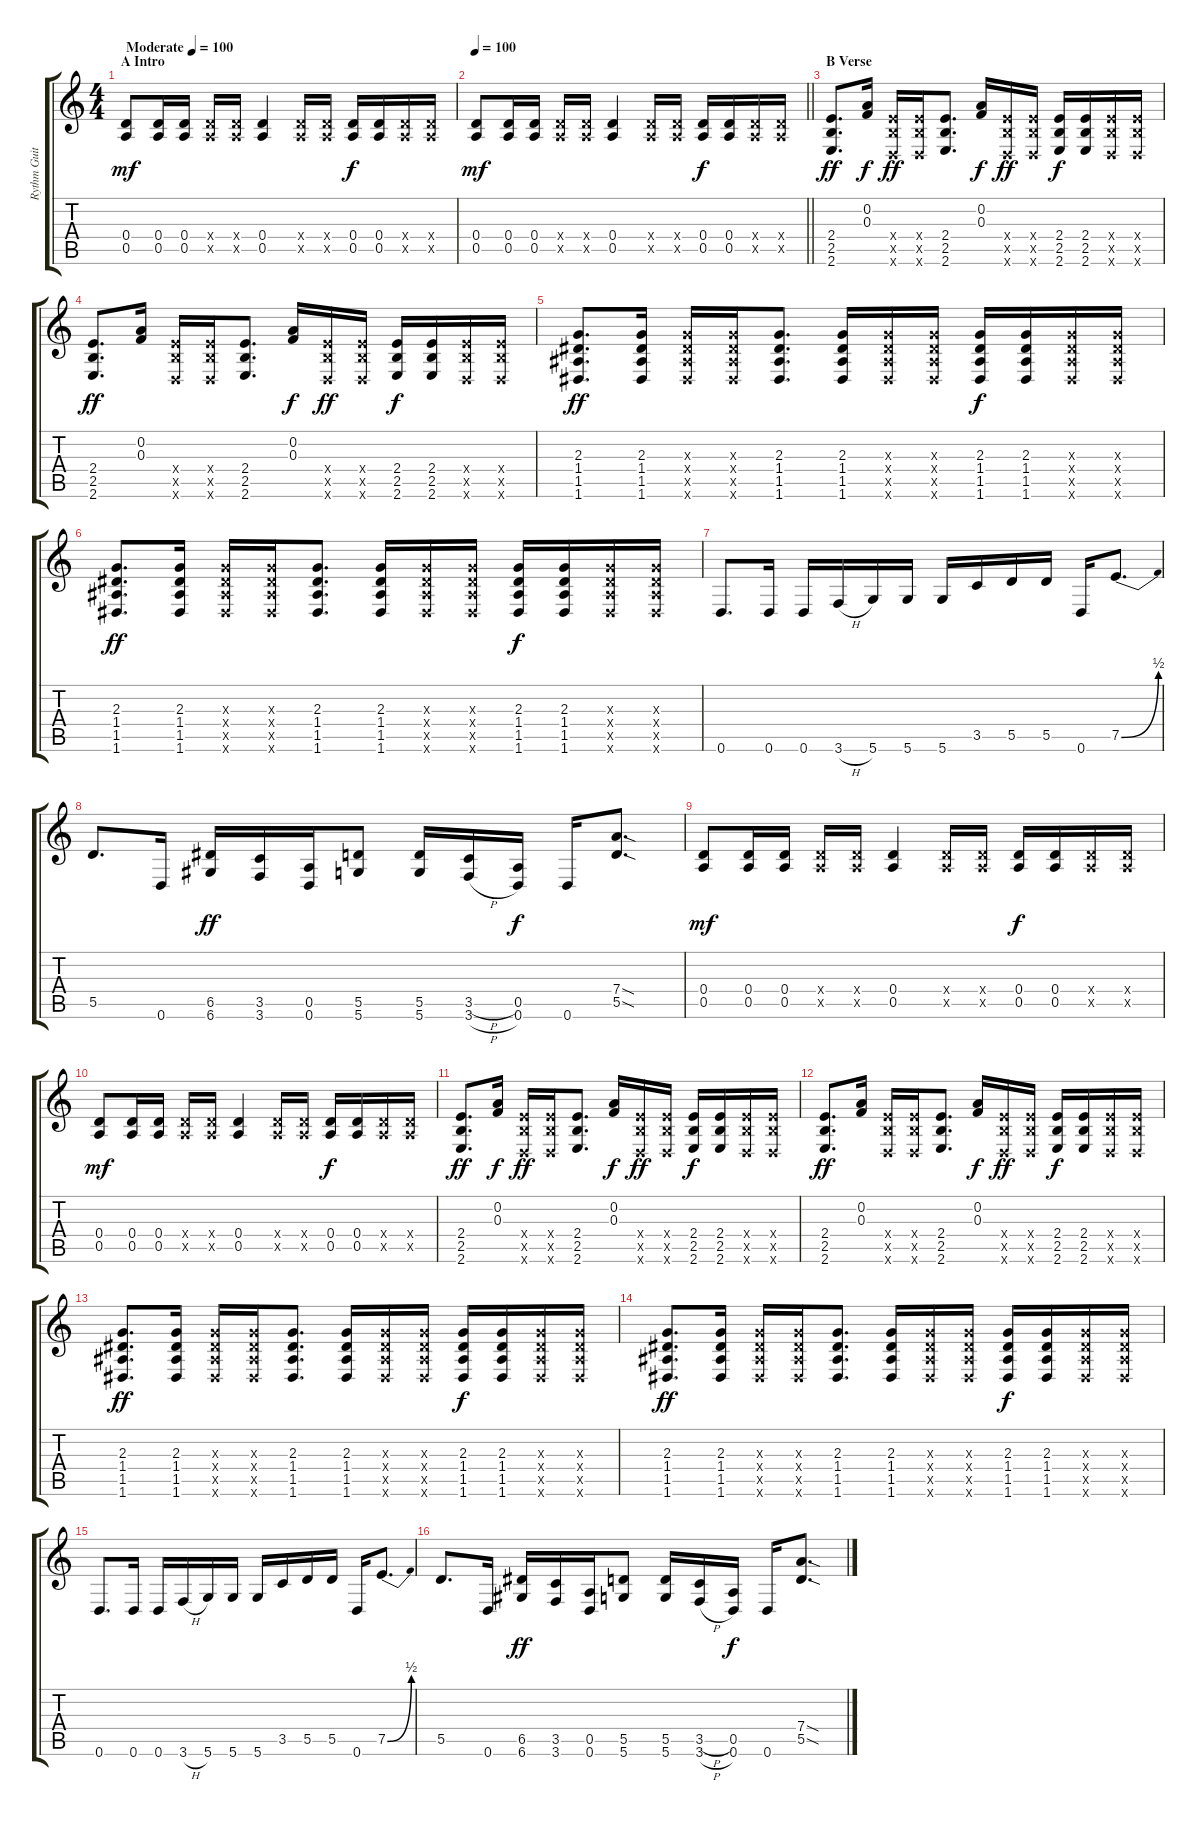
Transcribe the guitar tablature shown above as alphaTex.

\track ("Rythm Guitar" "Rythm Guit") {instrument overdrivenguitar}
\staff {score tabs}
\tuning (E4 A3 F3 D3 A2 D2) {hide}
\ts (4 4)
\section ("" "A Intro")
\tempo (100 "Moderate")
\clef g2
\ks c
(0.4 0.5).8{dy mf instrument overdrivenguitar} (0.4 0.5).16 (0.4 0.5).16 (0.4{x} 0.5{x}).16 (0.4{x} 0.5{x}).16 (0.4 0.5).4 (0.4{x} 0.5{x}).16 (0.4{x} 0.5{x}).16 (0.4 0.5).16{dy f} (0.4 0.5).16 (0.4{x} 0.5{x}).16 (0.4{x} 0.5{x}).16 |
\tempo 100
\barLineRight lightlight
(0.4 0.5).8{dy mf} (0.4 0.5).16 (0.4 0.5).16 (0.4{x} 0.5{x}).16 (0.4{x} 0.5{x}).16 (0.4 0.5).4 (0.4{x} 0.5{x}).16 (0.4{x} 0.5{x}).16 (0.4 0.5).16{dy f} (0.4 0.5).16 (0.4{x} 0.5{x}).16 (0.4{x} 0.5{x}).16 |
\section ("" "B Verse")
(2.4 2.5 2.6).8{d dy ff} (0.2 0.3).16{dy f} (2.4{x} 2.5{x} 0.6{x}).16{dy ff} (2.4{x} 2.5{x} 0.6{x}).16 (2.4 2.5 2.6).8{d} (0.2 0.3).16{dy f} (2.4{x} 2.5{x} 0.6{x}).16{dy ff} (2.4{x} 2.5{x} 0.6{x}).16 (2.4 2.5 2.6).16{dy f} (2.4 2.5 2.6).16 (2.4{x} 2.5{x} 0.6{x}).16 (2.4{x} 2.5{x} 0.6{x}).16 |
(2.4 2.5 2.6).8{d dy ff} (0.2 0.3).16 (2.4{x} 2.5{x} 0.6{x}).16 (2.4{x} 2.5{x} 0.6{x}).16 (2.4 2.5 2.6).8{d} (0.2 0.3).16{dy f} (2.4{x} 2.5{x} 0.6{x}).16{dy ff} (2.4{x} 2.5{x} 0.6{x}).16 (2.4 2.5 2.6).16{dy f} (2.4 2.5 2.6).16 (2.4{x} 2.5{x} 0.6{x}).16 (2.4{x} 2.5{x} 0.6{x}).16 |
(2.3 1.4 1.5 1.6).8{d dy ff} (2.3 1.4 1.5 1.6).16 (2.3{x} 1.4{x} 1.5{x} 1.6{x}).16 (2.3{x} 1.4{x} 1.5{x} 1.6{x}).16 (2.3 1.4 1.5 1.6).8{d} (2.3 1.4 1.5 1.6).16 (2.3{x} 1.4{x} 1.5{x} 1.6{x}).16 (2.3{x} 1.4{x} 1.5{x} 1.6{x}).16 (2.3 1.4 1.5 1.6).16{dy f} (2.3 1.4 1.5 1.6).16 (2.3{x} 1.4{x} 1.5{x} 1.6{x}).16 (2.3{x} 1.4{x} 1.5{x} 1.6{x}).16 |
(2.3 1.4 1.5 1.6).8{d dy ff} (2.3 1.4 1.5 1.6).16 (2.3{x} 1.4{x} 1.5{x} 1.6{x}).16 (2.3{x} 1.4{x} 1.5{x} 1.6{x}).16 (2.3 1.4 1.5 1.6).8{d} (2.3 1.4 1.5 1.6).16 (2.3{x} 1.4{x} 1.5{x} 1.6{x}).16 (2.3{x} 1.4{x} 1.5{x} 1.6{x}).16 (2.3 1.4 1.5 1.6).16{dy f} (2.3 1.4 1.5 1.6).16 (2.3{x} 1.4{x} 1.5{x} 1.6{x}).16 (2.3{x} 1.4{x} 1.5{x} 1.6{x}).16 |
0.6.8{d instrument overdrivenguitar} 0.6.16 0.6.16 3.6{h}.16 5.6.16 5.6.16 5.6.16 3.5.16 5.5.16 5.5.16 0.6.16 7.5{be (bend 0 0 60 2)}.8{d} |
5.5.8{d} 0.6.16 (6.5 6.6).16{dy ff} (3.5 3.6).16 (0.5 0.6).16 (5.5 5.6).8 (5.5 5.6).16 (3.5{h} 3.6{h}).16 (0.5 0.6).16{dy f} 0.6.16 (7.4{sod} 5.5{sod}).8{d} |
(0.4 0.5).8{dy mf} (0.4 0.5).16 (0.4 0.5).16 (0.4{x} 0.5{x}).16 (0.4{x} 0.5{x}).16 (0.4 0.5).4 (0.4{x} 0.5{x}).16 (0.4{x} 0.5{x}).16 (0.4 0.5).16{dy f} (0.4 0.5).16 (0.4{x} 0.5{x}).16 (0.4{x} 0.5{x}).16 |
(0.4 0.5).8{dy mf} (0.4 0.5).16 (0.4 0.5).16 (0.4{x} 0.5{x}).16 (0.4{x} 0.5{x}).16 (0.4 0.5).4 (0.4{x} 0.5{x}).16 (0.4{x} 0.5{x}).16 (0.4 0.5).16{dy f} (0.4 0.5).16 (0.4{x} 0.5{x}).16 (0.4{x} 0.5{x}).16 |
(2.4 2.5 2.6).8{d dy ff} (0.2 0.3).16{dy f} (2.4{x} 2.5{x} 0.6{x}).16{dy ff} (2.4{x} 2.5{x} 0.6{x}).16 (2.4 2.5 2.6).8{d} (0.2 0.3).16{dy f} (2.4{x} 2.5{x} 0.6{x}).16{dy ff} (2.4{x} 2.5{x} 0.6{x}).16 (2.4 2.5 2.6).16{dy f} (2.4 2.5 2.6).16 (2.4{x} 2.5{x} 0.6{x}).16 (2.4{x} 2.5{x} 0.6{x}).16 |
(2.4 2.5 2.6).8{d dy ff} (0.2 0.3).16 (2.4{x} 2.5{x} 0.6{x}).16 (2.4{x} 2.5{x} 0.6{x}).16 (2.4 2.5 2.6).8{d} (0.2 0.3).16{dy f} (2.4{x} 2.5{x} 0.6{x}).16{dy ff} (2.4{x} 2.5{x} 0.6{x}).16 (2.4 2.5 2.6).16{dy f} (2.4 2.5 2.6).16 (2.4{x} 2.5{x} 0.6{x}).16 (2.4{x} 2.5{x} 0.6{x}).16 |
(2.3 1.4 1.5 1.6).8{d dy ff} (2.3 1.4 1.5 1.6).16 (2.3{x} 1.4{x} 1.5{x} 1.6{x}).16 (2.3{x} 1.4{x} 1.5{x} 1.6{x}).16 (2.3 1.4 1.5 1.6).8{d} (2.3 1.4 1.5 1.6).16 (2.3{x} 1.4{x} 1.5{x} 1.6{x}).16 (2.3{x} 1.4{x} 1.5{x} 1.6{x}).16 (2.3 1.4 1.5 1.6).16{dy f} (2.3 1.4 1.5 1.6).16 (2.3{x} 1.4{x} 1.5{x} 1.6{x}).16 (2.3{x} 1.4{x} 1.5{x} 1.6{x}).16 |
(2.3 1.4 1.5 1.6).8{d dy ff} (2.3 1.4 1.5 1.6).16 (2.3{x} 1.4{x} 1.5{x} 1.6{x}).16 (2.3{x} 1.4{x} 1.5{x} 1.6{x}).16 (2.3 1.4 1.5 1.6).8{d} (2.3 1.4 1.5 1.6).16 (2.3{x} 1.4{x} 1.5{x} 1.6{x}).16 (2.3{x} 1.4{x} 1.5{x} 1.6{x}).16 (2.3 1.4 1.5 1.6).16{dy f} (2.3 1.4 1.5 1.6).16 (2.3{x} 1.4{x} 1.5{x} 1.6{x}).16 (2.3{x} 1.4{x} 1.5{x} 1.6{x}).16 |
0.6.8{d} 0.6.16 0.6.16 3.6{h}.16 5.6.16 5.6.16 5.6.16 3.5.16 5.5.16 5.5.16 0.6.16 7.5{be (bend 0 0 60 2)}.8{d} |
5.5.8{d} 0.6.16 (6.5 6.6).16{dy ff} (3.5 3.6).16 (0.5 0.6).16 (5.5 5.6).8 (5.5 5.6).16 (3.5{h} 3.6{h}).16 (0.5 0.6).16{dy f} 0.6.16 (7.4{sod} 5.5{sod}).8{d}
